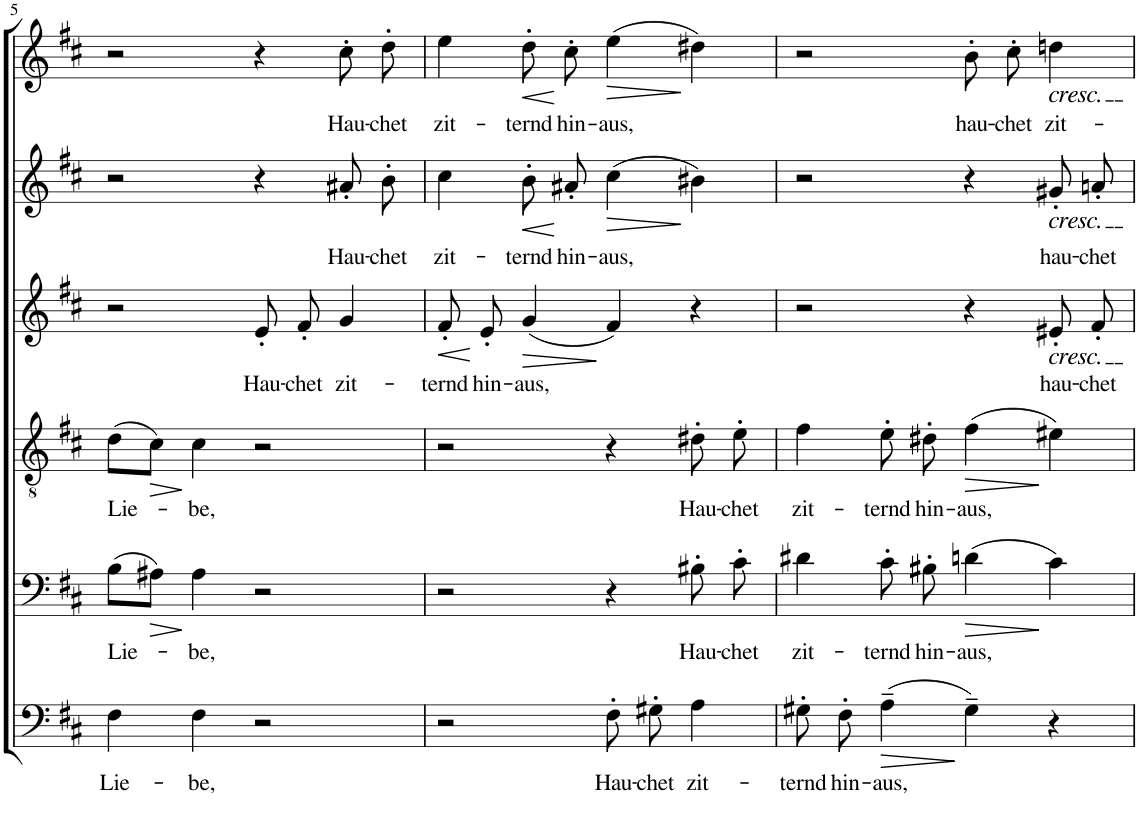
**kern	**text	**dynam	**kern	**text	**dynam	**kern	**text	**dynam	**kern	**text	**dynam	**kern	**text	**dynam	**kern	**text	**dynam
*part6	*part6	*part6	*part5	*part5	*part5	*part4	*part4	*part4	*part3	*part3	*part3	*part2	*part2	*part2	*part1	*part1	*part1
*staff6	*staff6	*staff6	*staff5	*staff5	*staff5	*staff4	*staff4	*staff4	*staff3	*staff3	*staff3	*staff2	*staff2	*staff2	*staff1	*staff1	*staff1
*I"Bassi II	*	*	*I"Bassi I	*	*	*I"Tenori	*	*	*I"Contralti II	*	*	*I"Contralti I	*	*	*I"Soprani	*	*
!!LO:PB:g=z
*clefF4	*	*	*clefF4	*	*	*clefGv2	*	*	*clefG2	*	*	*clefG2	*	*	*clefG2	*	*
*	*	*	*	*	*	*	*	*	*	*	*	*	*	*	*Trd1c2	*	*
*k[f#c#]	*	*	*k[f#c#]	*	*	*k[f#c#]	*	*	*k[f#c#]	*	*	*k[f#c#]	*	*	*k[f#c#]	*	*
*D:	*	*	*D:	*	*	*D:	*	*	*D:	*	*	*D:	*	*	*D:	*	*
*M4/4	*	*	*M4/4	*	*	*M4/4	*	*	*M4/4	*	*	*M4/4	*	*	*M4/4	*	*
*met(c)	*	*	*met(c)	*	*	*met(c)	*	*	*met(c)	*	*	*met(c)	*	*	*met(c)	*	*
=5	=5	=5	=5	=5	=5	=5	=5	=5	=5	=5	=5	=5	=5	=5	=5	=5	=5
!	!LO:LY:b	!	!	!LO:LY:b	!	!	!LO:LY:b	!	!	!	!	!	!	!	!	!	!
4F#\	Lie-	.	(8B\L	Lie-	.	(8d\L	Lie-	.	2r	.	.	2r	.	.	2r	.	.
!	!	!	!	!	!LO:HP:b	!	!	!LO:HP:b	!	!	!	!	!	!	!	!	!
.	.	.	8A#X\J)	.	>	8c#\J)	.	>	.	.	.	.	.	.	.	.	.
!	!LO:LY:b	!	!	!LO:LY:b	!	!	!LO:LY:b	!	!	!	!	!	!	!	!	!	!
4F#\	-be,	.	4A#\	-be,	]	4c#\	-be,	]	.	.	.	.	.	.	.	.	.
!	!	!	!	!	!	!	!	!	!	!LO:LY:b	!	!	!	!	!	!	!
2r	.	.	2r	.	.	2r	.	.	8e'/L	Hau-	.	4r	.	.	4r	.	.
!	!	!	!	!	!	!	!	!	!	!LO:LY:b	!	!	!	!	!	!	!
.	.	.	.	.	.	.	.	.	8f#'/J	-chet	.	.	.	.	.	.	.
!	!	!	!	!	!	!	!	!	!	!LO:LY:b	!	!	!LO:LY:b	!	!	!LO:LY:b	!
.	.	.	.	.	.	.	.	.	4g/	zit-	.	8a#X'/L	Hau-	.	8cc#'\L	Hau-	.
!	!	!	!	!	!	!	!	!	!	!	!	!	!LO:LY:b	!	!	!LO:LY:b	!
.	.	.	.	.	.	.	.	.	.	.	.	8b'/J	-chet	.	8dd'\J	-chet	.
=6	=6	=6	=6	=6	=6	=6	=6	=6	=6	=6	=6	=6	=6	=6	=6	=6	=6
!	!	!	!	!	!	!	!	!	!	!LO:LY:b	!LO:HP:b	!	!LO:LY:b	!	!	!LO:LY:b	!
2r	.	.	2r	.	.	2r	.	.	8f#'/L	-ternd	<	4cc#\	zit-	.	4ee\	zit-	.
!	!	!	!	!	!	!	!	!	!	!LO:LY:b	!	!	!	!	!	!	!
.	.	.	.	.	.	.	.	.	8e'/J	hin-	[	.	.	.	.	.	.
!	!	!	!	!	!	!	!	!	!	!LO:LY:b	!LO:HP:b	!	!LO:LY:b	!LO:HP:b	!	!LO:LY:b	!LO:HP:b
.	.	.	.	.	.	.	.	.	(4g/	-aus,	>	8b'/L	-ternd	<	8dd'\L	-ternd	<
!	!	!	!	!	!	!	!	!	!	!	!	!	!LO:LY:b	!	!	!LO:LY:b	!
.	.	.	.	.	.	.	.	.	.	.	.	8a#X'/J	hin-	[	8cc#'\J	hin-	[
!	!LO:LY:b	!	!	!	!	!	!	!	!	!	!	!	!LO:LY:b	!LO:HP:b	!	!LO:LY:b	!LO:HP:b
8F#'\L	Hau-	.	4r	.	.	4r	.	.	4f#/)	.	]	(4cc#\	-aus,	>	(4ee\	-aus,	>
!	!LO:LY:b	!	!	!	!	!	!	!	!	!	!	!	!	!	!	!	!
8G#X'\J	-chet	.	.	.	.	.	.	.	.	.	.	.	.	.	.	.	.
!	!LO:LY:b	!	!	!LO:LY:b	!	!	!LO:LY:b	!	!	!	!	!	!	!	!	!	!
4A\	zit-	.	8B#X'\	Hau-	.	8d#X'\	Hau-	.	4r	.	.	4b#X\)	.	]	4dd#X\)	.	]
!	!	!	!	!LO:LY:b	!	!	!LO:LY:b	!	!	!	!	!	!	!	!	!	!
.	.	.	8c#'\	-chet	.	8e'\	-chet	.	.	.	.	.	.	.	.	.	.
=7	=7	=7	=7	=7	=7	=7	=7	=7	=7	=7	=7	=7	=7	=7	=7	=7	=7
!	!LO:LY:b	!	!	!LO:LY:b	!	!	!LO:LY:b	!	!	!	!	!	!	!	!	!	!
8G#X'\L	-ternd	.	4d#X\	zit-	.	4f#\	zit-	.	2r	.	.	2r	.	.	2r	.	.
!	!LO:LY:b	!	!	!	!	!	!	!	!	!	!	!	!	!	!	!	!
8F#'\J	hin-	.	.	.	.	.	.	.	.	.	.	.	.	.	.	.	.
!	!LO:LY:b	!LO:HP:b	!	!LO:LY:b	!	!	!LO:LY:b	!	!	!	!	!	!	!	!	!	!
(4A~\	-aus,	>	8c#'\	-ternd	.	8e'\	-ternd	.	.	.	.	.	.	.	.	.	.
!	!	!	!	!LO:LY:b	!	!	!LO:LY:b	!	!	!	!	!	!	!	!	!	!
.	.	.	8B#X'\	hin-	.	8d#X'\	hin-	.	.	.	.	.	.	.	.	.	.
!	!	!	!	!LO:LY:b	!LO:HP:b	!	!LO:LY:b	!LO:HP:b	!	!	!	!	!	!	!	!LO:LY:b	!
4G#~\)	.	]	(4dn\	-aus,	>	(4f#\	-aus,	>	4r	.	.	4r	.	.	8b'\L	hau-	.
!	!	!	!	!	!	!	!	!	!	!	!	!	!	!	!	!LO:LY:b	!
.	.	.	.	.	.	.	.	.	.	.	.	.	.	.	8cc#'\J	-chet	.
!	!	!	!	!	!	!	!	!	!	!	!	!	!	!	!LO:TX:b:i:t=cresc.	!	!
!	!	!	!	!	!	!	!	!	!	!	!	!LO:TX:b:i:t=cresc.	!	!	!	!	!
!	!	!	!	!	!	!	!	!	!LO:TX:b:i:t=cresc.	!	!	!	!	!	!	!	!
!	!	!	!	!	!	!	!	!	!	!LO:LY:b	!	!	!LO:LY:b	!	!	!LO:LY:b	!
4r	.	.	4c#\)	.	]	4e#X\)	.	]	8e#X'/L	hau-	.	8g#X'/L	hau-	.	4ddn\	zit-	.
!	!	!	!	!	!	!	!	!	!	!LO:LY:b	!	!	!LO:LY:b	!	!	!	!
.	.	.	.	.	.	.	.	.	8f#'/J	-chet	.	8an'/J	-chet	.	.	.	.
=	=	=	=	=	=	=	=	=	=	=	=	=	=	=	=	=	=
*-	*-	*-	*-	*-	*-	*-	*-	*-	*-	*-	*-	*-	*-	*-	*-	*-	*-
